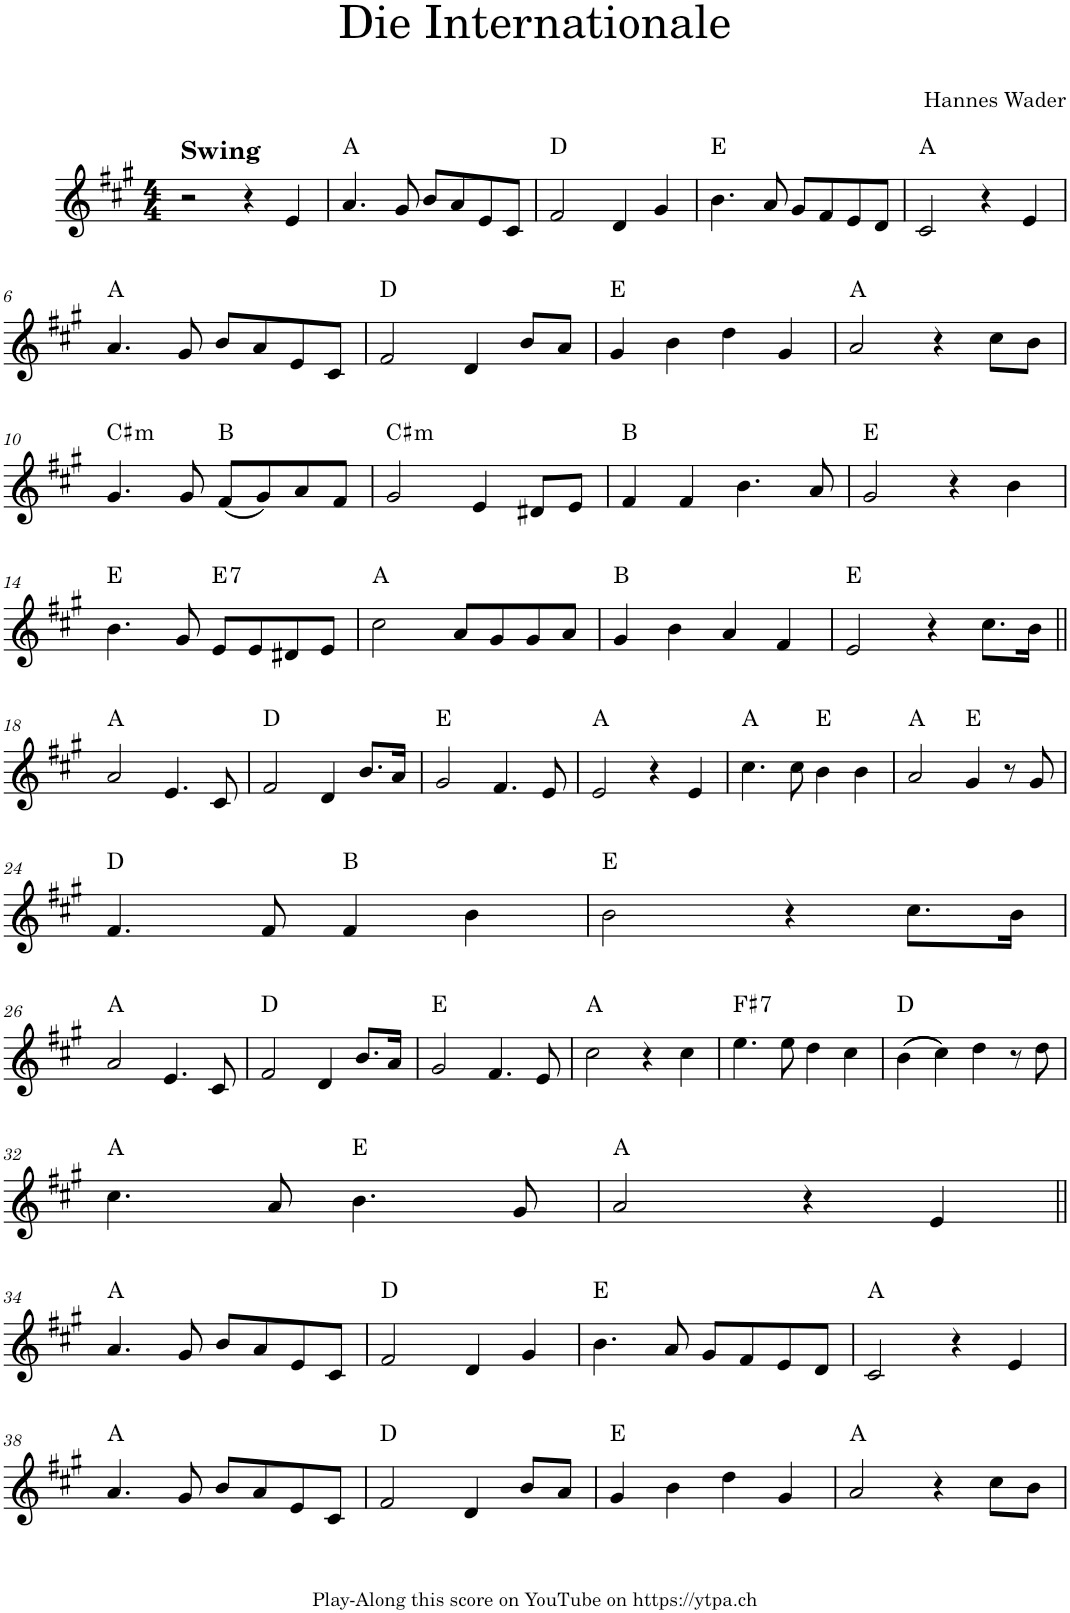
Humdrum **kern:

**kern	**harte
*part1	*part1
*staff1	*
*I"Piano	*
*I'Pno.	*
*clefG2	*
*k[f#c#g#]	*
*M4/4	*
=1	=1
!LO:TX:a:B:t=Swing	!
2r	.
4r	.
4e/	.
=2	=2
4.a/	A:maj
8g#/	.
8b/L	.
8a/	.
8e/	.
8c#/J	.
=3	=3
2f#/	D:maj
4d/	.
4g#/	.
=4	=4
4.b\	E:maj
8a/	.
8g#/L	.
8f#/	.
8e/	.
8d/J	.
=5	=5
2c#/	A:maj
4r	.
4e/	.
!!LO:LB:g=z
=6	=6
4.a/	A:maj
8g#/	.
8b/L	.
8a/	.
8e/	.
8c#/J	.
=7	=7
2f#/	D:maj
4d/	.
8b/L	.
8a/J	.
=8	=8
4g#/	E:maj
4b\	.
4dd\	.
4g#/	.
=9	=9
2a/	A:maj
4r	.
8cc#\L	.
8b\J	.
!!LO:LB:g=z
=10	=10
!	!LO:H:kt=m
4.g#/	C#:min
8g#/	.
(8f#/L	B:maj
8g#/)	.
8a/	.
8f#/J	.
=11	=11
!	!LO:H:kt=m
2g#/	C#:min
4e/	.
8d#X/L	.
8e/J	.
=12	=12
4f#/	B:maj
4f#/	.
4.b\	.
8a/	.
=13	=13
2g#/	E:maj
4r	.
4b\	.
!!LO:LB:g=z
=14	=14
4.b\	E:maj
8g#/	.
!	!LO:H:kt=7
8e/L	E:7
8e/	.
8d#X/	.
8e/J	.
=15	=15
2cc#\	A:maj
8a/L	.
8g#/	.
8g#/	.
8a/J	.
=16	=16
4g#/	B:maj
4b\	.
4a/	.
4f#/	.
=17	=17
2e/	E:maj
4r	.
8.cc#\L	.
16b\Jk	.
!!LO:LB:g=z
=18||	=18||
2a/	A:maj
4.e/	.
8c#/	.
=19	=19
2f#/	D:maj
4d/	.
8.b/L	.
16a/Jk	.
=20	=20
2g#/	E:maj
4.f#/	.
8e/	.
=21	=21
2e/	A:maj
4r	.
4e/	.
=22	=22
4.cc#\	A:maj
8cc#\	.
4b\	E:maj
4b\	.
=23	=23
2a/	A:maj
4g#/	E:maj
8r	.
8g#/	.
!!LO:LB:g=z
=24	=24
4.f#/	D:maj
8f#/	.
4f#/	B:maj
4b\	.
=25	=25
2b\	E:maj
4r	.
8.cc#\L	.
16b\Jk	.
!!LO:LB:g=z
=26	=26
2a/	A:maj
4.e/	.
8c#/	.
=27	=27
2f#/	D:maj
4d/	.
8.b/L	.
16a/Jk	.
=28	=28
2g#/	E:maj
4.f#/	.
8e/	.
=29	=29
2cc#\	A:maj
4r	.
4cc#\	.
=30	=30
!	!LO:H:kt=7
4.ee\	F#:7
8ee\	.
4dd\	.
4cc#\	.
=31	=31
((4b\	D:maj
4cc#\))	.
4dd\	.
8r	.
8dd\	.
!!LO:LB:g=z
=32	=32
4.cc#\	A:maj
8a/	.
4.b\	E:maj
8g#/	.
=33	=33
2a/	A:maj
4r	.
4e/	.
!!LO:LB:g=z
=34||	=34||
4.a/	A:maj
8g#/	.
8b/L	.
8a/	.
8e/	.
8c#/J	.
=35	=35
2f#/	D:maj
4d/	.
4g#/	.
=36	=36
4.b\	E:maj
8a/	.
8g#/L	.
8f#/	.
8e/	.
8d/J	.
=37	=37
2c#/	A:maj
4r	.
4e/	.
!!LO:LB:g=z
=38	=38
4.a/	A:maj
8g#/	.
8b/L	.
8a/	.
8e/	.
8c#/J	.
=39	=39
2f#/	D:maj
4d/	.
8b/L	.
8a/J	.
=40	=40
4g#/	E:maj
4b\	.
4dd\	.
4g#/	.
=41	=41
2a/	A:maj
4r	.
8cc#\L	.
8b\J	.
=	=
*-	*-
